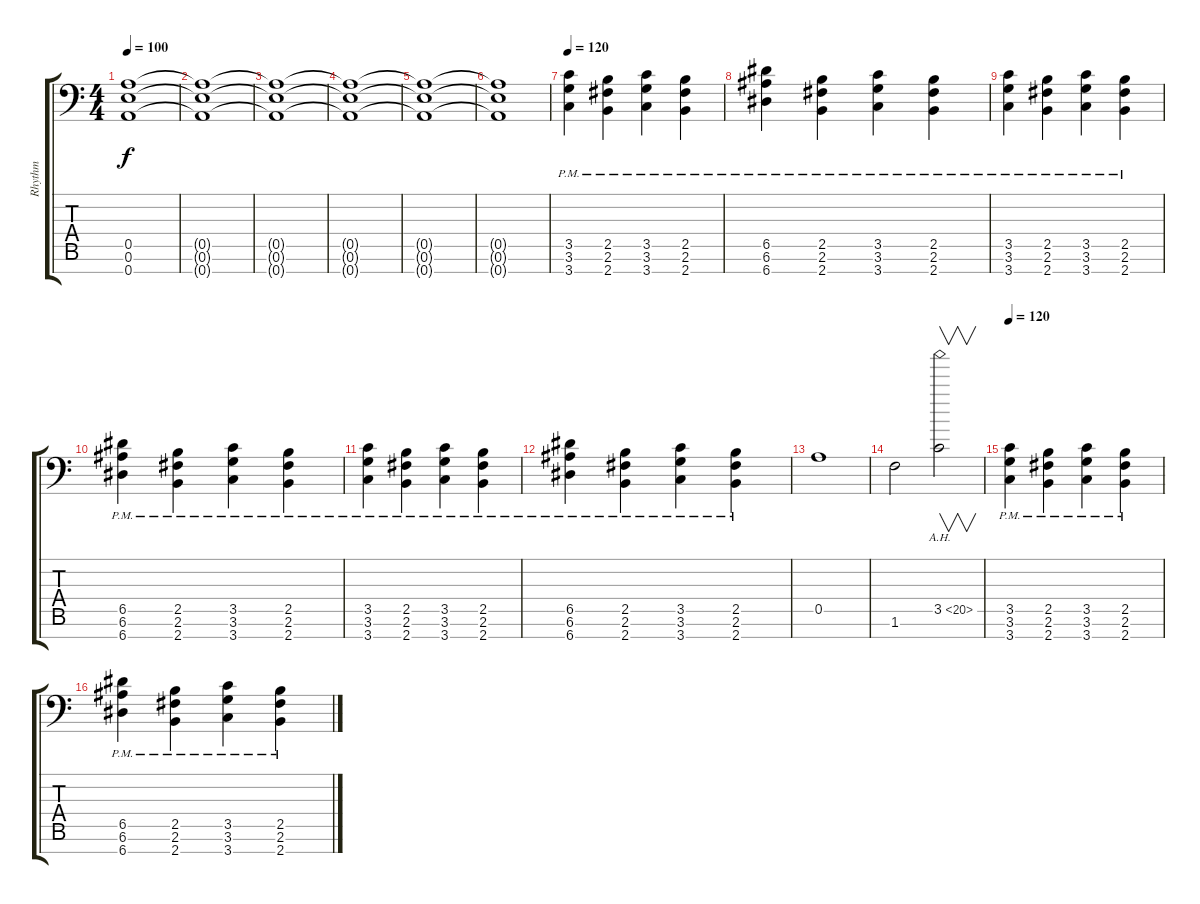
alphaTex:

\track ("Rhythm" "Rhythm") {instrument distortionguitar}
\staff {score tabs}
\tuning (E4 B3 G3 D3 A2 E2 A1) {hide}
\ts (4 4)
\tempo 100
\clef f4
\ks c
(0.5{t} 0.6{t} 0.7{t}).1{dy f} |
(0.5{t} 0.6{t} 0.7{t}).1 |
(0.5{t} 0.6{t} 0.7{t}).1 |
(0.5{t} 0.6{t} 0.7{t}).1 |
(0.5{t} 0.6{t} 0.7{t}).1 |
(0.5{t} 0.6{t} 0.7{t}).1 |
\tempo 120
(3.5{pm} 3.6{pm} 3.7{pm}).4 (2.5{pm} 2.6{pm} 2.7{pm}).4 (3.5{pm} 3.6{pm} 3.7{pm}).4 (2.5{pm} 2.6{pm} 2.7{pm}).4 |
(6.5{pm} 6.6{pm} 6.7{pm}).4 (2.5{pm} 2.6{pm} 2.7{pm}).4 (3.5{pm} 3.6{pm} 3.7{pm}).4 (2.5{pm} 2.6{pm} 2.7{pm}).4 |
(3.5{pm} 3.6{pm} 3.7{pm}).4 (2.5{pm} 2.6{pm} 2.7{pm}).4 (3.5{pm} 3.6{pm} 3.7{pm}).4 (2.5{pm} 2.6{pm} 2.7{pm}).4 |
(6.5{pm} 6.6{pm} 6.7{pm}).4 (2.5{pm} 2.6{pm} 2.7{pm}).4 (3.5{pm} 3.6{pm} 3.7{pm}).4 (2.5{pm} 2.6{pm} 2.7{pm}).4 |
(3.5{pm} 3.6{pm} 3.7{pm}).4 (2.5{pm} 2.6{pm} 2.7{pm}).4 (3.5{pm} 3.6{pm} 3.7{pm}).4 (2.5{pm} 2.6{pm} 2.7{pm}).4 |
(6.5{pm} 6.6{pm} 6.7{pm}).4 (2.5{pm} 2.6{pm} 2.7{pm}).4 (3.5{pm} 3.6{pm} 3.7{pm}).4 (2.5{pm} 2.6{pm} 2.7{pm}).4 |
0.5.1 |
1.6.2 3.5{ah 17}.2{v} |
\tempo 120
(3.5{pm} 3.6{pm} 3.7{pm}).4 (2.5{pm} 2.6{pm} 2.7{pm}).4 (3.5{pm} 3.6{pm} 3.7{pm}).4 (2.5{pm} 2.6{pm} 2.7{pm}).4 |
(6.5{pm} 6.6{pm} 6.7{pm}).4 (2.5{pm} 2.6{pm} 2.7{pm}).4 (3.5{pm} 3.6{pm} 3.7{pm}).4 (2.5{pm} 2.6{pm} 2.7{pm}).4
